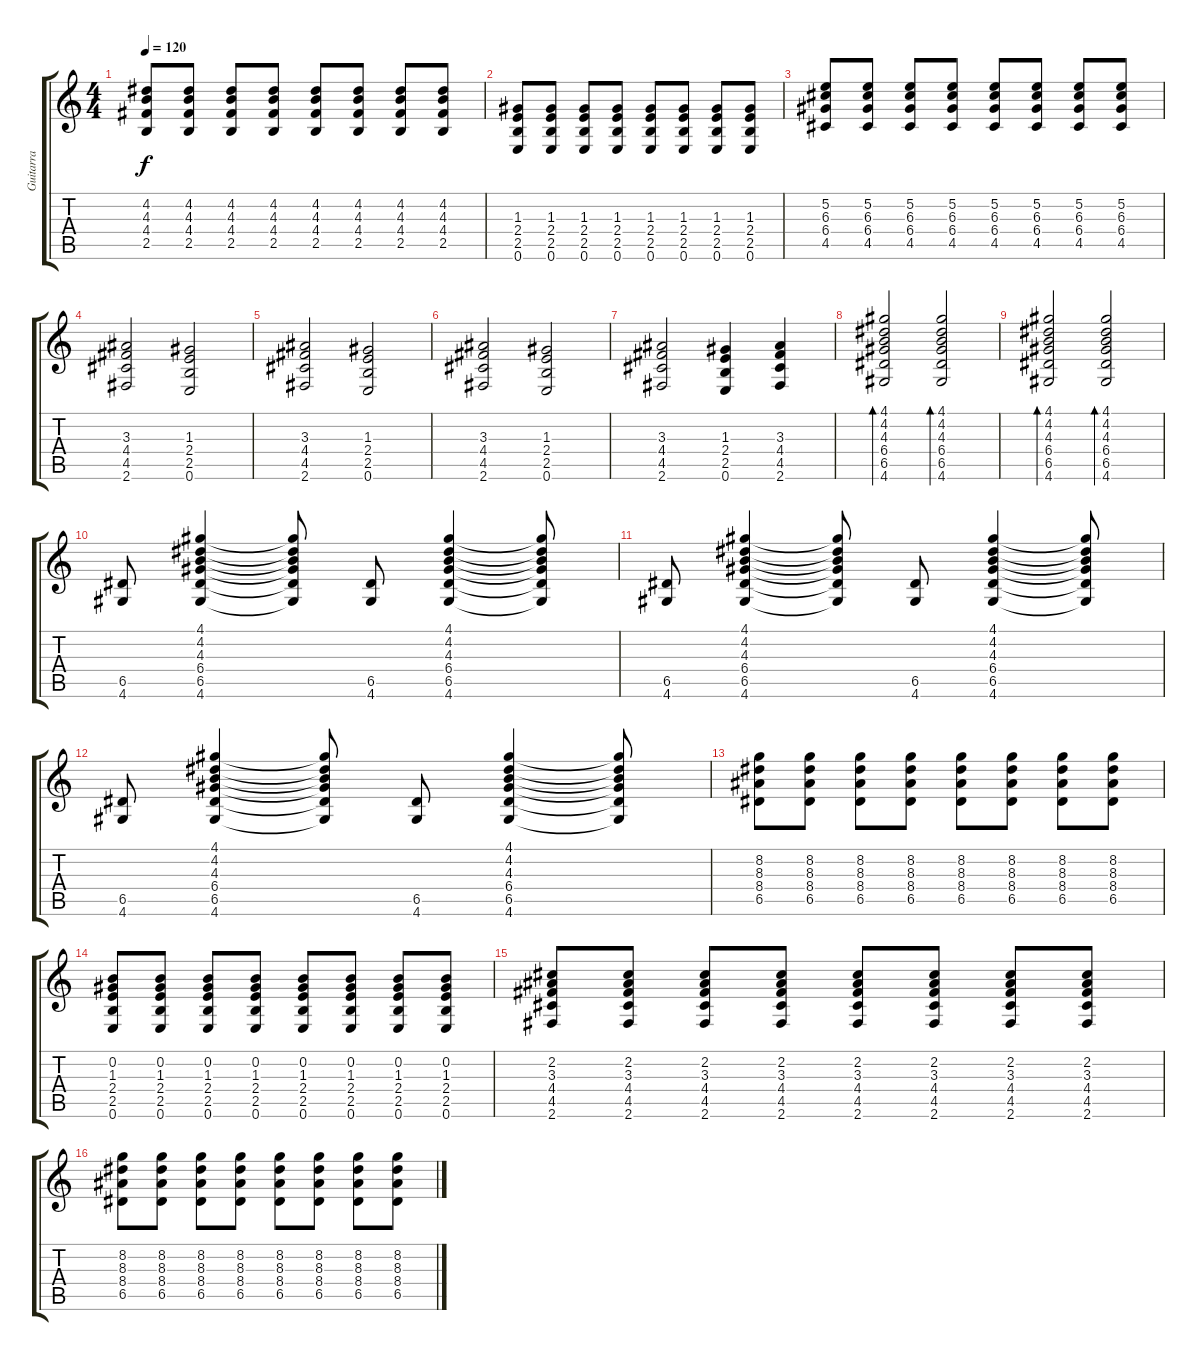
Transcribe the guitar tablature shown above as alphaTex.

\track ("Guitarra" "Guitarra") {instrument distortionguitar}
\staff {score tabs}
\tuning (E4 B3 G3 D3 A2 E2) {hide}
\ts (4 4)
\tempo 120
\clef g2
\ks c
(4.2 4.3 4.4 2.5).8{dy f} (4.2 4.3 4.4 2.5).8 (4.2 4.3 4.4 2.5).8 (4.2 4.3 4.4 2.5).8 (4.2 4.3 4.4 2.5).8 (4.2 4.3 4.4 2.5).8 (4.2 4.3 4.4 2.5).8 (4.2 4.3 4.4 2.5).8 |
(1.3 2.4 2.5 0.6).8 (1.3 2.4 2.5 0.6).8 (1.3 2.4 2.5 0.6).8 (1.3 2.4 2.5 0.6).8 (1.3 2.4 2.5 0.6).8 (1.3 2.4 2.5 0.6).8 (1.3 2.4 2.5 0.6).8 (1.3 2.4 2.5 0.6).8 |
(5.2 6.3 6.4 4.5).8 (5.2 6.3 6.4 4.5).8 (5.2 6.3 6.4 4.5).8 (5.2 6.3 6.4 4.5).8 (5.2 6.3 6.4 4.5).8 (5.2 6.3 6.4 4.5).8 (5.2 6.3 6.4 4.5).8 (5.2 6.3 6.4 4.5).8 |
(3.3 4.4 4.5 2.6).2 (1.3 2.4 2.5 0.6).2 |
(3.3 4.4 4.5 2.6).2 (1.3 2.4 2.5 0.6).2 |
(3.3 4.4 4.5 2.6).2 (1.3 2.4 2.5 0.6).2 |
(3.3 4.4 4.5 2.6).2 (1.3 2.4 2.5 0.6).4 (3.3 4.4 4.5 2.6).4 |
(4.1 4.2 4.3 6.4 6.5 4.6).2{bd 120} (4.1 4.2 4.3 6.4 6.5 4.6).2{bd 120} |
(4.1 4.2 4.3 6.4 6.5 4.6).2{bd 120} (4.1 4.2 4.3 6.4 6.5 4.6).2{bd 120} |
(6.5 4.6).8 (4.1 4.2 4.3 6.4 6.5 4.6).4 (4.1{t} 4.2{t} 4.3{t} 6.4{t} 6.5{t} 4.6{t}).8 (6.5 4.6).8 (4.1 4.2 4.3 6.4 6.5 4.6).4 (4.1{t} 4.2{t} 4.3{t} 6.4{t} 6.5{t} 4.6{t}).8 |
(6.5 4.6).8 (4.1 4.2 4.3 6.4 6.5 4.6).4 (4.1{t} 4.2{t} 4.3{t} 6.4{t} 6.5{t} 4.6{t}).8 (6.5 4.6).8 (4.1 4.2 4.3 6.4 6.5 4.6).4 (4.1{t} 4.2{t} 4.3{t} 6.4{t} 6.5{t} 4.6{t}).8 |
(6.5 4.6).8 (4.1 4.2 4.3 6.4 6.5 4.6).4 (4.1{t} 4.2{t} 4.3{t} 6.4{t} 6.5{t} 4.6{t}).8 (6.5 4.6).8 (4.1 4.2 4.3 6.4 6.5 4.6).4 (4.1{t} 4.2{t} 4.3{t} 6.4{t} 6.5{t} 4.6{t}).8 |
(8.2 8.3 8.4 6.5).8 (8.2 8.3 8.4 6.5).8 (8.2 8.3 8.4 6.5).8 (8.2 8.3 8.4 6.5).8 (8.2 8.3 8.4 6.5).8 (8.2 8.3 8.4 6.5).8 (8.2 8.3 8.4 6.5).8 (8.2 8.3 8.4 6.5).8 |
(0.2 1.3 2.4 2.5 0.6).8 (0.2 1.3 2.4 2.5 0.6).8 (0.2 1.3 2.4 2.5 0.6).8 (0.2 1.3 2.4 2.5 0.6).8 (0.2 1.3 2.4 2.5 0.6).8 (0.2 1.3 2.4 2.5 0.6).8 (0.2 1.3 2.4 2.5 0.6).8 (0.2 1.3 2.4 2.5 0.6).8 |
(2.2 3.3 4.4 4.5 2.6).8 (2.2 3.3 4.4 4.5 2.6).8 (2.2 3.3 4.4 4.5 2.6).8 (2.2 3.3 4.4 4.5 2.6).8 (2.2 3.3 4.4 4.5 2.6).8 (2.2 3.3 4.4 4.5 2.6).8 (2.2 3.3 4.4 4.5 2.6).8 (2.2 3.3 4.4 4.5 2.6).8 |
(8.2 8.3 8.4 6.5).8 (8.2 8.3 8.4 6.5).8 (8.2 8.3 8.4 6.5).8 (8.2 8.3 8.4 6.5).8 (8.2 8.3 8.4 6.5).8 (8.2 8.3 8.4 6.5).8 (8.2 8.3 8.4 6.5).8 (8.2 8.3 8.4 6.5).8
